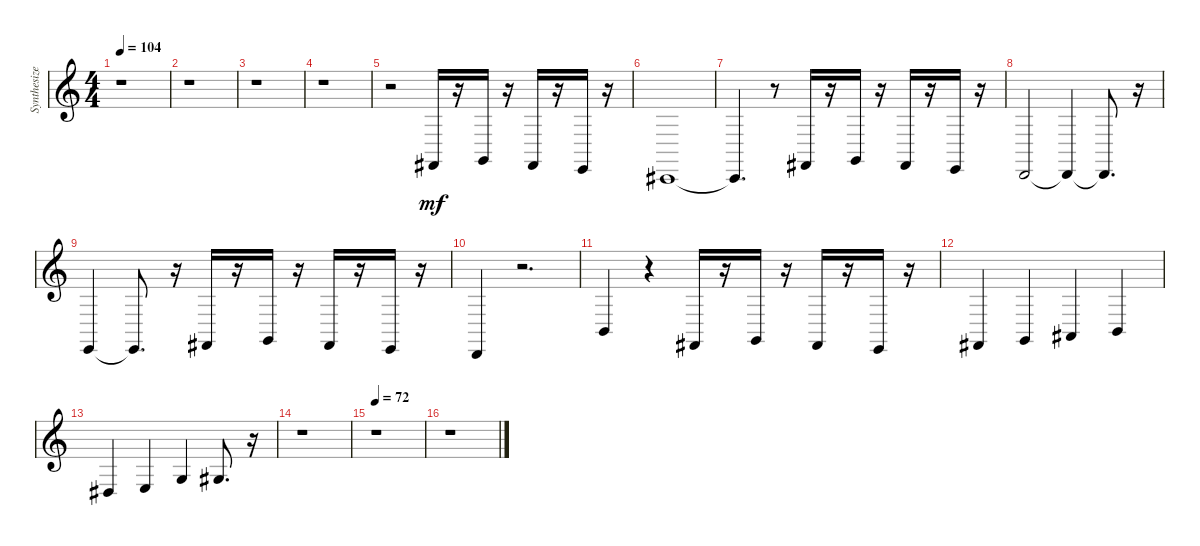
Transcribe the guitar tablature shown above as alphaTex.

\track ("Synthesizer" "Synthesize") {instrument lead7fifths}
\staff {score}
\tuning (E4 B3 G3 D3 A2 E2 B1) {hide}
\ts (4 4)
\tempo 104
\clef g2
\ks c
r.1{dy mf} |
r.1 |
r.1 |
r.1 |
r.2 2.6.16 r.16 3.6.16 r.16 2.6.16 r.16 0.6.16 r.16 |
2.7.1 |
2.7{t}.4{d} r.8 2.6.16 r.16 3.6.16 r.16 2.6.16 r.16 0.6.16 r.16 |
3.7.2 3.7{t}.4 3.7{t}.8{d} r.16 |
0.6.4 0.6{t}.8{d} r.16 2.6.16 r.16 3.6.16 r.16 2.6.16 r.16 0.6.16 r.16 |
3.7.4 r.2{d} |
2.5.4 r.4 2.6.16 r.16 3.6.16 r.16 2.6.16 r.16 0.6.16 r.16 |
2.6.4 3.6.4 1.5.4 2.5.4 |
1.4.4 2.4.4 0.3.4 1.3.8{d} r.16 |
r.1 |
\tempo 72
r.1 |
r.1
